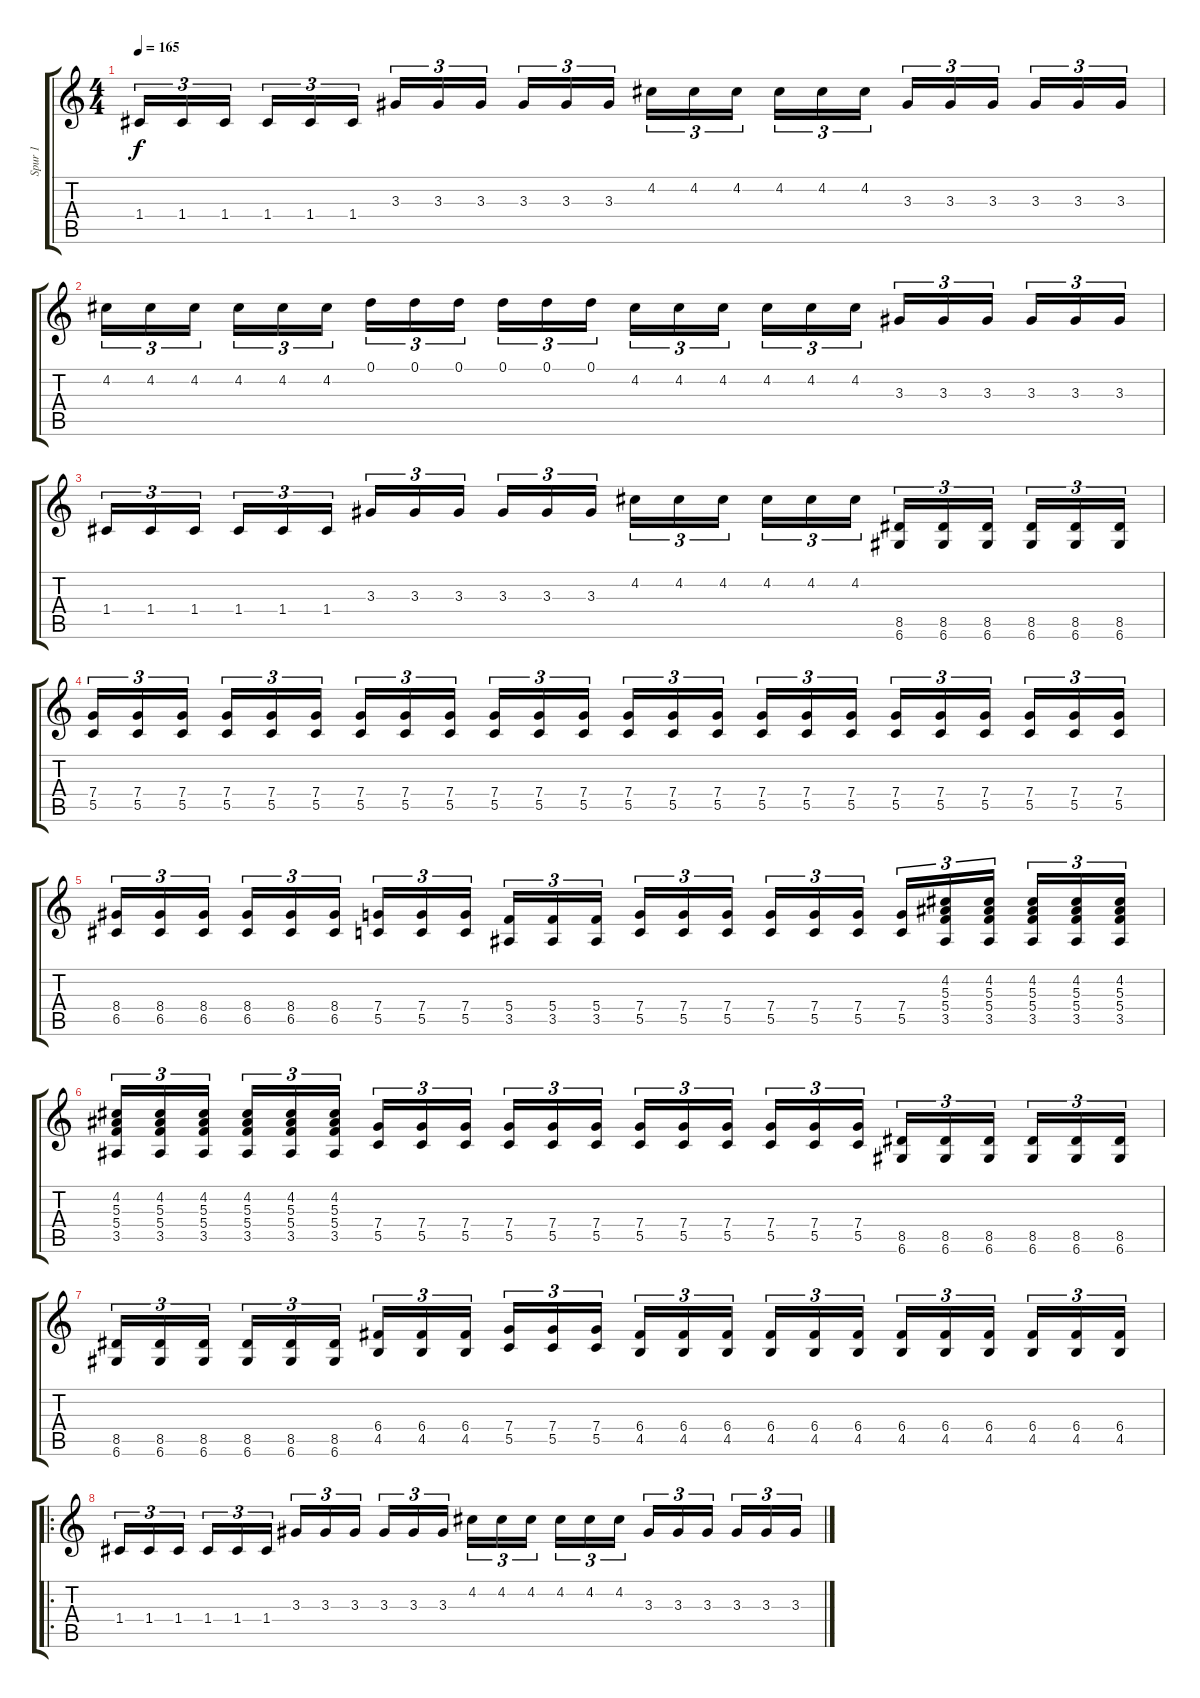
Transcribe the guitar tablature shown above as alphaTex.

\track ("Spur 1" "Spur 1") {instrument distortionguitar}
\staff {score tabs}
\tuning (D4 A3 F3 C3 G2 D2) {hide}
\ts (4 4)
\tempo 165
\clef g2
\ks c
1.4.16{tu (3 2) dy f} 1.4.16{tu (3 2)} 1.4.16{tu (3 2) beam splitsecondary} 1.4.16{tu (3 2)} 1.4.16{tu (3 2)} 1.4.16{tu (3 2)} 3.3.16{tu (3 2)} 3.3.16{tu (3 2)} 3.3.16{tu (3 2) beam splitsecondary} 3.3.16{tu (3 2)} 3.3.16{tu (3 2)} 3.3.16{tu (3 2)} 4.2.16{tu (3 2)} 4.2.16{tu (3 2)} 4.2.16{tu (3 2) beam splitsecondary} 4.2.16{tu (3 2)} 4.2.16{tu (3 2)} 4.2.16{tu (3 2)} 3.3.16{tu (3 2)} 3.3.16{tu (3 2)} 3.3.16{tu (3 2) beam splitsecondary} 3.3.16{tu (3 2)} 3.3.16{tu (3 2)} 3.3.16{tu (3 2)} |
4.2.16{tu (3 2)} 4.2.16{tu (3 2)} 4.2.16{tu (3 2) beam splitsecondary} 4.2.16{tu (3 2)} 4.2.16{tu (3 2)} 4.2.16{tu (3 2)} 0.1.16{tu (3 2)} 0.1.16{tu (3 2)} 0.1.16{tu (3 2) beam splitsecondary} 0.1.16{tu (3 2)} 0.1.16{tu (3 2)} 0.1.16{tu (3 2)} 4.2.16{tu (3 2)} 4.2.16{tu (3 2)} 4.2.16{tu (3 2) beam splitsecondary} 4.2.16{tu (3 2)} 4.2.16{tu (3 2)} 4.2.16{tu (3 2)} 3.3.16{tu (3 2)} 3.3.16{tu (3 2)} 3.3.16{tu (3 2) beam splitsecondary} 3.3.16{tu (3 2)} 3.3.16{tu (3 2)} 3.3.16{tu (3 2)} |
1.4.16{tu (3 2)} 1.4.16{tu (3 2)} 1.4.16{tu (3 2) beam splitsecondary} 1.4.16{tu (3 2)} 1.4.16{tu (3 2)} 1.4.16{tu (3 2)} 3.3.16{tu (3 2)} 3.3.16{tu (3 2)} 3.3.16{tu (3 2) beam splitsecondary} 3.3.16{tu (3 2)} 3.3.16{tu (3 2)} 3.3.16{tu (3 2)} 4.2.16{tu (3 2)} 4.2.16{tu (3 2)} 4.2.16{tu (3 2) beam splitsecondary} 4.2.16{tu (3 2)} 4.2.16{tu (3 2)} 4.2.16{tu (3 2)} (8.5 6.6).16{tu (3 2)} (8.5 6.6).16{tu (3 2)} (8.5 6.6).16{tu (3 2) beam splitsecondary} (8.5 6.6).16{tu (3 2)} (8.5 6.6).16{tu (3 2)} (8.5 6.6).16{tu (3 2)} |
(7.4 5.5).16{tu (3 2)} (7.4 5.5).16{tu (3 2)} (7.4 5.5).16{tu (3 2) beam splitsecondary} (7.4 5.5).16{tu (3 2)} (7.4 5.5).16{tu (3 2)} (7.4 5.5).16{tu (3 2)} (7.4 5.5).16{tu (3 2)} (7.4 5.5).16{tu (3 2)} (7.4 5.5).16{tu (3 2) beam splitsecondary} (7.4 5.5).16{tu (3 2)} (7.4 5.5).16{tu (3 2)} (7.4 5.5).16{tu (3 2)} (7.4 5.5).16{tu (3 2)} (7.4 5.5).16{tu (3 2)} (7.4 5.5).16{tu (3 2) beam splitsecondary} (7.4 5.5).16{tu (3 2)} (7.4 5.5).16{tu (3 2)} (7.4 5.5).16{tu (3 2)} (7.4 5.5).16{tu (3 2)} (7.4 5.5).16{tu (3 2)} (7.4 5.5).16{tu (3 2) beam splitsecondary} (7.4 5.5).16{tu (3 2)} (7.4 5.5).16{tu (3 2)} (7.4 5.5).16{tu (3 2)} |
(8.4 6.5).16{tu (3 2)} (8.4 6.5).16{tu (3 2)} (8.4 6.5).16{tu (3 2) beam splitsecondary} (8.4 6.5).16{tu (3 2)} (8.4 6.5).16{tu (3 2)} (8.4 6.5).16{tu (3 2)} (7.4 5.5).16{tu (3 2)} (7.4 5.5).16{tu (3 2)} (7.4 5.5).16{tu (3 2) beam splitsecondary} (5.4 3.5).16{tu (3 2)} (5.4 3.5).16{tu (3 2)} (5.4 3.5).16{tu (3 2)} (7.4 5.5).16{tu (3 2)} (7.4 5.5).16{tu (3 2)} (7.4 5.5).16{tu (3 2) beam splitsecondary} (7.4 5.5).16{tu (3 2)} (7.4 5.5).16{tu (3 2)} (7.4 5.5).16{tu (3 2)} (7.4 5.5).16{tu (3 2)} (4.2 5.3 5.4 3.5).16{tu (3 2)} (4.2 5.3 5.4 3.5).16{tu (3 2) beam splitsecondary} (4.2 5.3 5.4 3.5).16{tu (3 2)} (4.2 5.3 5.4 3.5).16{tu (3 2)} (4.2 5.3 5.4 3.5).16{tu (3 2)} |
(4.2 5.3 5.4 3.5).16{tu (3 2)} (4.2 5.3 5.4 3.5).16{tu (3 2)} (4.2 5.3 5.4 3.5).16{tu (3 2) beam splitsecondary} (4.2 5.3 5.4 3.5).16{tu (3 2)} (4.2 5.3 5.4 3.5).16{tu (3 2)} (4.2 5.3 5.4 3.5).16{tu (3 2)} (7.4 5.5).16{tu (3 2)} (7.4 5.5).16{tu (3 2)} (7.4 5.5).16{tu (3 2) beam splitsecondary} (7.4 5.5).16{tu (3 2)} (7.4 5.5).16{tu (3 2)} (7.4 5.5).16{tu (3 2)} (7.4 5.5).16{tu (3 2)} (7.4 5.5).16{tu (3 2)} (7.4 5.5).16{tu (3 2) beam splitsecondary} (7.4 5.5).16{tu (3 2)} (7.4 5.5).16{tu (3 2)} (7.4 5.5).16{tu (3 2)} (8.5 6.6).16{tu (3 2)} (8.5 6.6).16{tu (3 2)} (8.5 6.6).16{tu (3 2) beam splitsecondary} (8.5 6.6).16{tu (3 2)} (8.5 6.6).16{tu (3 2)} (8.5 6.6).16{tu (3 2)} |
(8.5 6.6).16{tu (3 2)} (8.5 6.6).16{tu (3 2)} (8.5 6.6).16{tu (3 2) beam splitsecondary} (8.5 6.6).16{tu (3 2)} (8.5 6.6).16{tu (3 2)} (8.5 6.6).16{tu (3 2)} (6.4 4.5).16{tu (3 2)} (6.4 4.5).16{tu (3 2)} (6.4 4.5).16{tu (3 2) beam splitsecondary} (7.4 5.5).16{tu (3 2)} (7.4 5.5).16{tu (3 2)} (7.4 5.5).16{tu (3 2)} (6.4 4.5).16{tu (3 2)} (6.4 4.5).16{tu (3 2)} (6.4 4.5).16{tu (3 2) beam splitsecondary} (6.4 4.5).16{tu (3 2)} (6.4 4.5).16{tu (3 2)} (6.4 4.5).16{tu (3 2)} (6.4 4.5).16{tu (3 2)} (6.4 4.5).16{tu (3 2)} (6.4 4.5).16{tu (3 2) beam splitsecondary} (6.4 4.5).16{tu (3 2)} (6.4 4.5).16{tu (3 2)} (6.4 4.5).16{tu (3 2)} |
\ro
1.4.16{tu (3 2)} 1.4.16{tu (3 2)} 1.4.16{tu (3 2) beam splitsecondary} 1.4.16{tu (3 2)} 1.4.16{tu (3 2)} 1.4.16{tu (3 2)} 3.3.16{tu (3 2)} 3.3.16{tu (3 2)} 3.3.16{tu (3 2) beam splitsecondary} 3.3.16{tu (3 2)} 3.3.16{tu (3 2)} 3.3.16{tu (3 2)} 4.2.16{tu (3 2)} 4.2.16{tu (3 2)} 4.2.16{tu (3 2) beam splitsecondary} 4.2.16{tu (3 2)} 4.2.16{tu (3 2)} 4.2.16{tu (3 2)} 3.3.16{tu (3 2)} 3.3.16{tu (3 2)} 3.3.16{tu (3 2) beam splitsecondary} 3.3.16{tu (3 2)} 3.3.16{tu (3 2)} 3.3.16{tu (3 2)}
